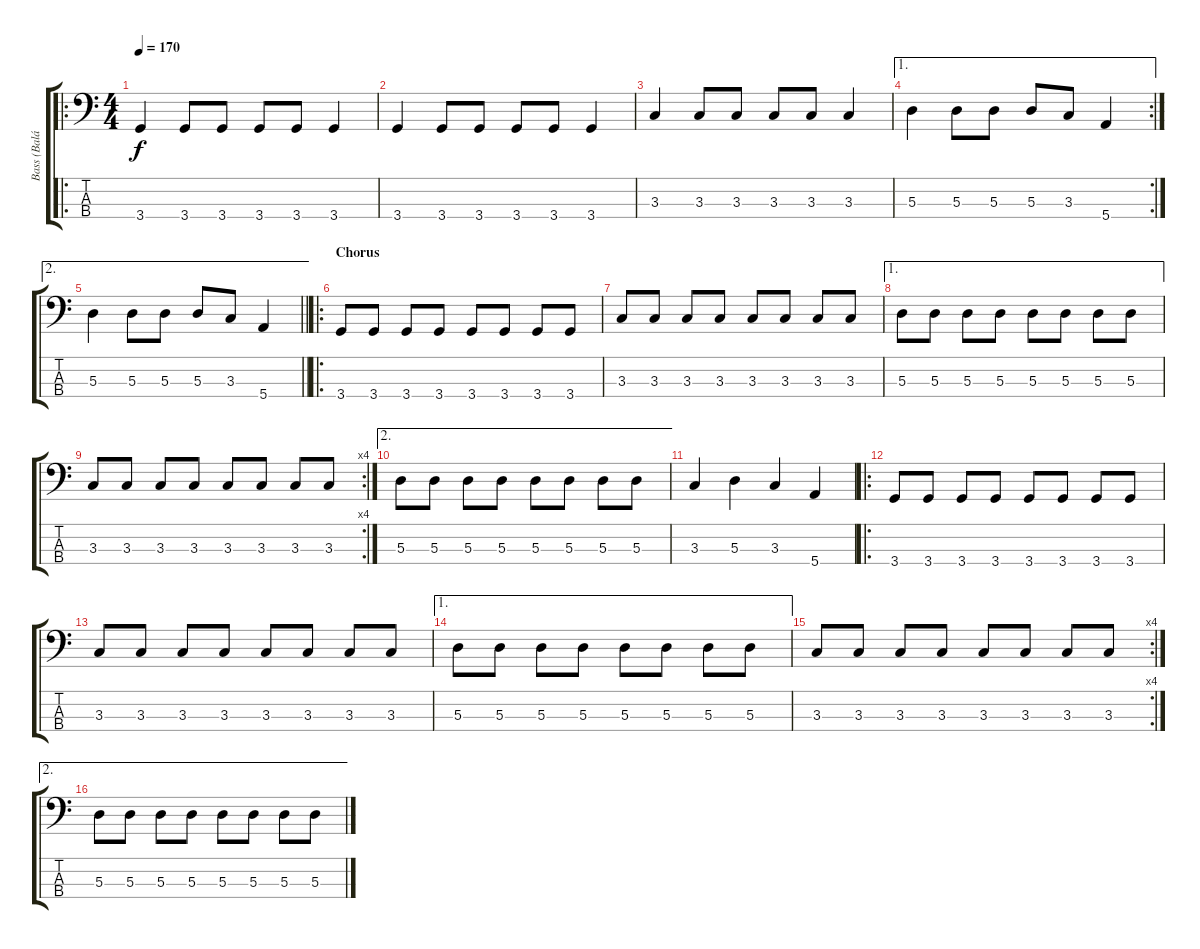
\track ("Bass (Balázs Sebestény)" "Bass (Balá") {instrument electricbassfinger}
\staff {score tabs}
\tuning (G2 D2 A1 E1) {hide}
\ro
\ts (4 4)
\tempo 170
\clef f4
\ks c
3.4.4{dy f} 3.4.8 3.4.8 3.4.8 3.4.8 3.4.4 |
3.4.4 3.4.8 3.4.8 3.4.8 3.4.8 3.4.4 |
3.3.4 3.3.8 3.3.8 3.3.8 3.3.8 3.3.4 |
\ae 1
\rc 2
5.3.4 5.3.8 5.3.8 5.3.8 3.3.8 5.4.4 |
\ae 2
\barLineRight lightlight
5.3.4 5.3.8 5.3.8 5.3.8 3.3.8 5.4.4 |
\ro
\section ("" "Chorus")
3.4.8 3.4.8 3.4.8 3.4.8 3.4.8 3.4.8 3.4.8 3.4.8 |
3.3.8 3.3.8 3.3.8 3.3.8 3.3.8 3.3.8 3.3.8 3.3.8 |
\ae 1
5.3.8 5.3.8 5.3.8 5.3.8 5.3.8 5.3.8 5.3.8 5.3.8 |
\rc 4
3.3.8 3.3.8 3.3.8 3.3.8 3.3.8 3.3.8 3.3.8 3.3.8 |
\ae 2
5.3.8 5.3.8 5.3.8 5.3.8 5.3.8 5.3.8 5.3.8 5.3.8 |
3.3.4 5.3.4 3.3.4 5.4.4 |
\ro
3.4.8 3.4.8 3.4.8 3.4.8 3.4.8 3.4.8 3.4.8 3.4.8 |
3.3.8 3.3.8 3.3.8 3.3.8 3.3.8 3.3.8 3.3.8 3.3.8 |
\ae 1
5.3.8 5.3.8 5.3.8 5.3.8 5.3.8 5.3.8 5.3.8 5.3.8 |
\rc 4
3.3.8 3.3.8 3.3.8 3.3.8 3.3.8 3.3.8 3.3.8 3.3.8 |
\ae 2
5.3.8 5.3.8 5.3.8 5.3.8 5.3.8 5.3.8 5.3.8 5.3.8
